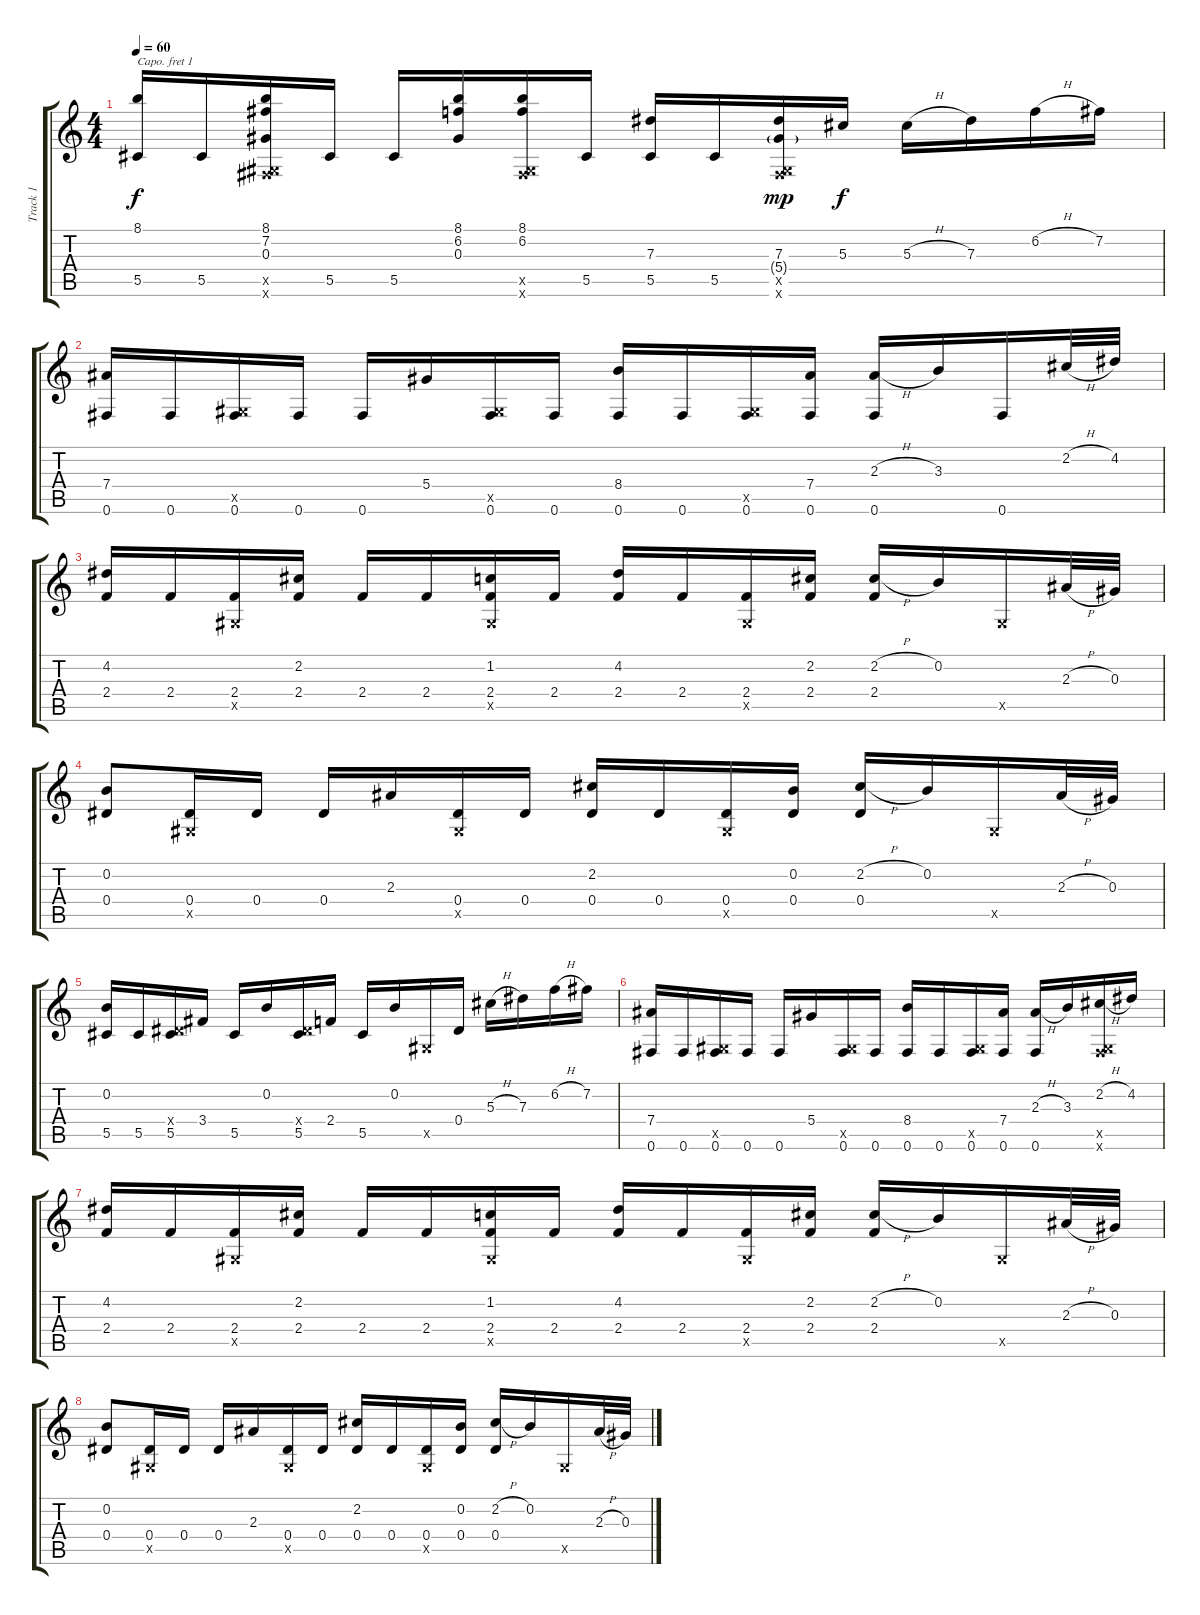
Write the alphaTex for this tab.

\track ("Track 1" "Track 1") {instrument acousticguitarsteel}
\staff {score tabs}
\capo 1
\tuning (D4 Bb3 G3 D3 G2 F2) {hide}
\ts (4 4)
\tempo 60
\clef g2
\ks c
(8.1 5.5).16{dy f} 5.5.16 (8.1 7.2 0.3 0.5{x} 0.6{x}).16 5.5.16 5.5.16 (8.1 6.2 0.3).16 (8.1 6.2 0.5{x} 0.6{x}).16 5.5.16 (7.3 5.5).16 5.5.16 (7.3 5.4{g} 0.5{x} 0.6{x}).16{dy mp} 5.3.16{dy f} 5.3{h}.16 7.3.16 6.2{h}.16 7.2.16 |
(7.4 0.6).16 0.6.16 (0.5{x} 0.6).16 0.6.16 0.6.16 5.4.16 (0.5{x} 0.6).16 0.6.16 (8.4 0.6).16 0.6.16 (0.5{x} 0.6).16 (7.4 0.6).16 (2.3{h} 0.6).16 3.3.16 0.6.16 2.2{h}.32 4.2.32 |
(4.2 2.4).16 2.4.16 (2.4 0.5{x}).16 (2.2 2.4).16 2.4.16 2.4.16 (1.2 2.4 0.5{x}).16 2.4.16 (4.2 2.4).16 2.4.16 (2.4 0.5{x}).16 (2.2 2.4).16 (2.2{h} 2.4).16 0.2.16 0.5{x}.16 2.3{h}.32 0.3.32 |
(0.2 0.4).8 (0.4 0.5{x}).16 0.4.16 0.4.16 2.3.16 (0.4 0.5{x}).16 0.4.16 (2.2 0.4).16 0.4.16 (0.4 0.5{x}).16 (0.2 0.4).16 (2.2{h} 0.4).16 0.2.16 0.5{x}.16 2.3{h}.32 0.3.32 |
(0.2 5.5).16 5.5.16 (0.4{x} 5.5).16 3.4.16 5.5.16 0.2.16 (0.4{x} 5.5).16 2.4.16 5.5.16 0.2.16 0.5{x}.16 0.4.16 5.3{h}.16 7.3.16 6.2{h}.16 7.2.16 |
(7.4 0.6).16 0.6.16 (0.5{x} 0.6).16 0.6.16 0.6.16 5.4.16 (0.5{x} 0.6).16 0.6.16 (8.4 0.6).16 0.6.16 (0.5{x} 0.6).16 (7.4 0.6).16 (2.3{h} 0.6).16 3.3.16 (2.2{h} 0.5{x} 0.6{x}).16 4.2.16 |
(4.2 2.4).16 2.4.16 (2.4 0.5{x}).16 (2.2 2.4).16 2.4.16 2.4.16 (1.2 2.4 0.5{x}).16 2.4.16 (4.2 2.4).16 2.4.16 (2.4 0.5{x}).16 (2.2 2.4).16 (2.2{h} 2.4).16 0.2.16 0.5{x}.16 2.3{h}.32 0.3.32 |
(0.2 0.4).8 (0.4 0.5{x}).16 0.4.16 0.4.16 2.3.16 (0.4 0.5{x}).16 0.4.16 (2.2 0.4).16 0.4.16 (0.4 0.5{x}).16 (0.2 0.4).16 (2.2{h} 0.4).16 0.2.16 0.5{x}.16 2.3{h}.32 0.3.32
